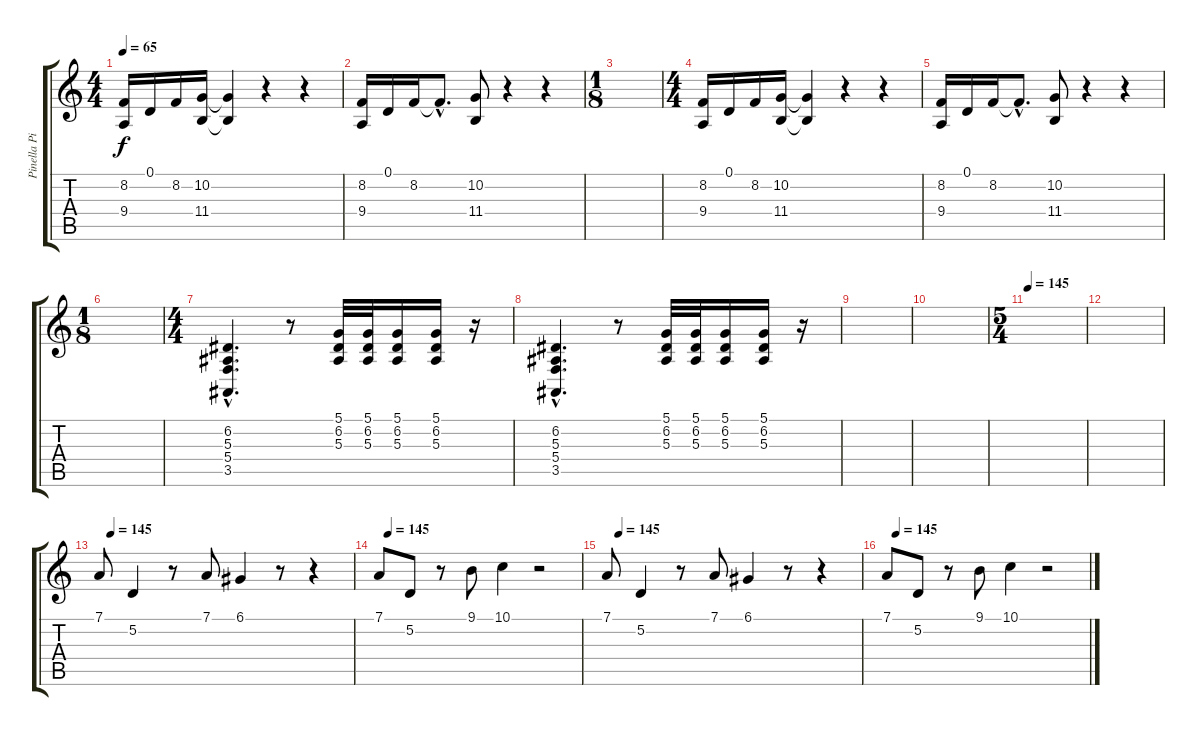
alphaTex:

\track ("Pinella Piano" "Pinella Pi") {instrument acousticgrandpiano}
\staff {score tabs}
\tuning (D4 A3 F3 C3 G2 D2) {hide}
\ts (4 4)
\tempo 65
\clef g2
\ks c
(8.2 9.4).16{dy f} 0.1.16 8.2.16 (10.2 11.4).16 (10.2{t} 11.4{t}).4 r.4 r.4 |
(8.2 9.4).16 0.1.16 8.2.16 8.2{hac t}.8{d} (10.2 11.4).8 r.4 r.4 |
\ts (1 8)
|
\ts (4 4)
(8.2 9.4).16 0.1.16 8.2.16 (10.2 11.4).16 (10.2{t} 11.4{t}).4 r.4 r.4 |
(8.2 9.4).16 0.1.16 8.2.16 8.2{hac t}.8{d} (10.2 11.4).8 r.4 r.4 |
\ts (1 8)
|
\ts (4 4)
(6.2{hac} 5.3{hac} 5.4{hac} 3.5{hac}).4{d} r.8 (5.1 6.2 5.3).32 (5.1 6.2 5.3).32 (5.1 6.2 5.3).16 (5.1 6.2 5.3).16 r.16 |
(6.2{hac} 5.3{hac} 5.4{hac} 3.5{hac}).4{d} r.8 (5.1 6.2 5.3).32 (5.1 6.2 5.3).32 (5.1 6.2 5.3).16 (5.1 6.2 5.3).16 r.16 |
|
|
\ts (5 4)
\tempo 145
|
|
\tempo (145 0.05)
7.1.8{instrument pad1newage} 5.2.4 r.8 7.1.8 6.1.4 r.8 r.4 |
\tempo (145 0.05)
7.1.8 5.2.8 r.8 9.1.8 10.1.4 r.2 |
\tempo (145 0.05)
7.1.8{instrument pad1newage} 5.2.4 r.8 7.1.8 6.1.4 r.8 r.4 |
\tempo (145 0.05)
7.1.8 5.2.8 r.8 9.1.8 10.1.4 r.2
